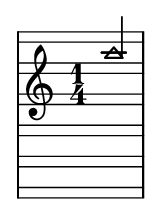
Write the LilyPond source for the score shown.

\version "2.14.0"

\header {
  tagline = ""
}

\paper {
  #(set-paper-size "a10")
}

%Customizing note head stencils based on pitch
%Defining stencils

upTriangle =
#(ly:make-stencil 
	(list 'embedded-ps
    "gsave
      currentpoint translate
      newpath
      -.1875 -.5 moveto
      .65625 .5 lineto
      1.5 -.5 lineto
      closepath
      fill
      grestore" )
    (cons -.1875 1.5)
    (cons -.5 .5)
)

downTriangle =
#(ly:make-stencil 
	(list 'embedded-ps
    "gsave
      currentpoint translate

      newpath
      .08 .34 moveto
      .65625 -.4 lineto
      1.2325 .34 lineto
      closepath
      0.12 setlinewidth
      stroke      

      newpath
      -.0775 .43 moveto
      .65625 -.43 lineto
      1.39 .43 lineto
      closepath
      0.1 setlinewidth
      stroke      
	  
	  newpath
      -.1675 .48 moveto
      .65625 -.48 lineto
      1.48 .48 lineto
      closepath
      0.04 setlinewidth
      stroke

      grestore" )
    (cons -.1875 1.5)
    (cons -.5 .5)
)

upTriLgr = 
#(ly:make-stencil 
	(list 'embedded-ps
    "gsave
      currentpoint translate
      newpath
      -.1875 -.5 moveto
      .65625 .5 lineto
      1.5 -.5 lineto
      closepath
      fill
	  newpath
	  -.5 0 moveto
	  1.8 0 lineto
      closepath
      .19 setlinewidth
      stroke  
      grestore" )
    (cons -.1875 1.5)
    (cons -.5 .5)
)

downTriLgr =
#(ly:make-stencil 
	(list 'embedded-ps
    "gsave
      currentpoint translate
      newpath
      .08 .34 moveto
      .65625 -.4 lineto
      1.2325 .34 lineto
      closepath
      0.12 setlinewidth
      stroke      
      newpath
      -.0775 .43 moveto
      .65625 -.43 lineto
      1.39 .43 lineto
      closepath
      0.1 setlinewidth
      stroke      
	  newpath
      -.1675 .48 moveto
      .65625 -.48 lineto
      1.48 .48 lineto
      closepath
      0.04 setlinewidth
      stroke
	  newpath
	  -.5 0 moveto
	  1.8 0 lineto
      closepath
      .19 setlinewidth
      stroke  
      grestore" )
    (cons -.1875 1.5)
    (cons -.5 .5)
)

%Based on the pitch's semitone, which note head
#(define (semitone-to-stencil semitone)
         (let ((s (modulo semitone 12)))
         	(case s
		((11) upTriLgr)
		((0) downTriLgr)
		(else (if (= (remainder semitone 2) 0) downTriangle upTriangle))
	))
)

%Get the pitch from the grob, convert to semitone, and send it on
#(define (stencil-notehead grob)
   (semitone-to-stencil 
	 (ly:pitch-semitones (ly:event-property (event-cause grob) 'pitch))))


%Begin stem attachment adjustment code
%Assign stem attachment values to variables

upTriUpStem 	= #'(1 . -1)
upTridownStem 	= #'(1 . .9)
downTriUpStem	= #'(1 . .9)
downTriDownStem	= #'(1 . -1)

%Based on the pitch, is the stem up or down, 
%Then based on pitch is the note head an up or down triangle

#(define (pitch-to-stem pitch stemdir)
	(if (= (modulo (ly:pitch-semitones pitch) 2) 1) 
		(if (= UP stemdir) upTriUpStem upTridownStem)		
		(if (= DOWN stemdir) downTriDownStem downTriUpStem)
	)
)

%Get the stem from notehead grob
#(define (notehead-get-notecolumn nhgrob)
   (ly:grob-parent nhgrob X))

#(define (notehead-get-stem nhgrob)
   (let ((notecolumn (notehead-get-notecolumn nhgrob)))
     (ly:grob-object notecolumn 'stem)))

%Get the pitch and stem direction from the grob and send it on
#(define (stem-adjuster nhgrob)
	(pitch-to-stem
	    (ly:event-property (event-cause nhgrob) 'pitch) 
		(ly:grob-property (notehead-get-stem nhgrob) 'direction) ))

%Begin double-stem for half note code
#(define (doubleStemmer grob)
   (if (= 1 (ly:grob-property grob 'duration-log))

		(ly:stencil-combine-at-edge
              (ly:stem::print grob)
              X
              (- (ly:grob-property grob 'direction))
              (ly:stem::print grob)
              -.42 0) ;; note: use .15 for other side

		(ly:stem::print grob)
	)
)

%End customization scripts


upTriangleEmpty =
#(ly:make-stencil 
	(list 'embedded-ps
    "gsave
      currentpoint translate
      newpath
      -.1875 -.5 moveto
      .65625 .5 lineto
      1.5 -.5 lineto
      closepath
      0.19 setlinewidth
      stroke
      grestore" )
    (cons -.1875 1.5)
    (cons -.5 .5)
)

upTriangleFull =
#(ly:make-stencil 
	(list 'embedded-ps
    "gsave
      currentpoint translate
      newpath
      -.1875 -.5 moveto
      .65625 .5 lineto
      1.5 -.5 lineto
      closepath
      fill
      grestore" )
    (cons -.1875 1.5)
    (cons -.5 .5)
)

downTriangleEmpty =
#(ly:make-stencil 
	(list 'embedded-ps
    "gsave
      currentpoint translate

      newpath
      .08 .34 moveto
      .65625 -.4 lineto
      1.2325 .34 lineto
      closepath
      0.12 setlinewidth
      stroke      

      newpath
      -.0775 .43 moveto
      .65625 -.43 lineto
      1.39 .43 lineto
      closepath
      0.1 setlinewidth
      stroke      
	  
	  newpath
      -.1675 .48 moveto
      .65625 -.48 lineto
      1.48 .48 lineto
      closepath
      0.04 setlinewidth
      stroke

      grestore" )
    (cons -.1875 1.5)
    (cons -.5 .5)
)

downTriangleFull =
#(ly:make-stencil 
	(list 'embedded-ps
    "gsave
      currentpoint translate

      newpath
      .08 .34 moveto
      .65625 -.4 lineto
      1.2325 .34 lineto
      closepath
      0.12 setlinewidth
      stroke      

      newpath
      -.0775 .43 moveto
      .65625 -.43 lineto
      1.39 .43 lineto
      closepath
      0.1 setlinewidth
      stroke      
	  
	  newpath
      -.1675 .48 moveto
      .65625 -.48 lineto
      1.48 .48 lineto
      closepath
      fill

      grestore" )
    (cons -.1875 1.5)
    (cons -.5 .5)
)

upTriLgr = 
#(ly:make-stencil 
	(list 'embedded-ps
    "gsave
      currentpoint translate
      newpath
      -.1875 -.5 moveto
      .65625 .5 lineto
      1.5 -.5 lineto
      closepath
      0.19 setlinewidth
      stroke
	  newpath
	  -.5 0 moveto
	  1.8 0 lineto
      closepath
      .19 setlinewidth
      stroke  
      grestore" )
    (cons -.1875 1.5)
    (cons -.5 .5)
)

downTriLgr =
#(ly:make-stencil 
	(list 'embedded-ps
    "gsave
      currentpoint translate
      newpath
      .08 .34 moveto
      .65625 -.4 lineto
      1.2325 .34 lineto
      closepath
      0.12 setlinewidth
      stroke      
      newpath
      -.0775 .43 moveto
      .65625 -.43 lineto
      1.39 .43 lineto
      closepath
      0.1 setlinewidth
      stroke      
	  newpath
      -.1675 .48 moveto
      .65625 -.48 lineto
      1.48 .48 lineto
      closepath
      0.04 setlinewidth
      stroke
	  newpath
	  -.5 0 moveto
	  1.8 0 lineto
      closepath
      .19 setlinewidth
      stroke  
      grestore" )
    (cons -.1875 1.5)
    (cons -.5 .5)
)

%Based on the pitch's semitone, which note head
#(define (semitone-to-stencil semitone)
         (let ((s (modulo semitone 12)))
         	(case s
		((11) upTriLgr)
		((0) downTriLgr)
                ((2 4) downTriangleEmpty)
                ((5 7 9) upTriangleEmpty)
                ((1 3) upTriangleFull)
                ((6 8 10) downTriangleFull)
	))
)

%Get the pitch from the grob, convert to semitone, and send it on
#(define (stencil-notehead grob)
   (semitone-to-stencil 
	 (ly:pitch-semitones (ly:event-property (event-cause grob) 'pitch))))


%Begin stem attachment adjustment code
%Assign stem attachment values to variables

upTriUpStem 	= #'(1 . -1)
upTridownStem 	= #'(1 . .9)
downTriUpStem	= #'(1 . .9)
downTriDownStem	= #'(1 . -1)

%Based on the pitch, is the stem up or down, 
%Then based on pitch is the note head an up or down triangle

#(define (pitch-to-stem pitch stemdir)
	(if (= (modulo (ly:pitch-semitones pitch) 2) 1) 
		(if (= UP stemdir) upTriUpStem upTridownStem)		
		(if (= DOWN stemdir) downTriDownStem downTriUpStem)
	)
)

%Get the stem from notehead grob
#(define (notehead-get-notecolumn nhgrob)
   (ly:grob-parent nhgrob X))

#(define (notehead-get-stem nhgrob)
   (let ((notecolumn (notehead-get-notecolumn nhgrob)))
     (ly:grob-object notecolumn 'stem)))

%Get the pitch and stem direction from the grob and send it on
#(define (stem-adjuster nhgrob)
	(pitch-to-stem
	    (ly:event-property (event-cause nhgrob) 'pitch) 
		(ly:grob-property (notehead-get-stem nhgrob) 'direction) ))

%Begin double-stem for half note code
#(define (doubleStemmer grob)
   (if (= 1 (ly:grob-property grob 'duration-log))

		(ly:stencil-combine-at-edge
              (ly:stem::print grob)
              X
              (- (ly:grob-property grob 'direction))
              (ly:stem::print grob)
              -.42 0) ;; note: use .15 for other side

		(ly:stem::print grob)
	)
)

%End customization scripts

down = {
      \override Stem #'direction = #DOWN     
}

up = {
      \override Stem #'direction = #UP
}

nl = {
      \once \override Score.RehearsalMark #'transparent = ##t
      \mark "C"
}

tn = {
  \override Staff.StaffSymbol #'line-positions = #'(10 8 4 2 -2 -4 -8 -10 -14 -16 -20 -22)
  \override NoteHead #'stem-attachment = #stem-adjuster
  \override NoteHead #'stencil = #stencil-notehead
  \override Stem #'stencil = #doubleStemmer
}

notes = \relative c {
      \time 1/4
      \autoBeamOff

      \up
      b'''4
}

\new Staff \with {
  \remove "Accidental_engraver"
  \remove "Key_engraver" 
  staffLineLayoutFunction = #(lambda (p) (floor (/ (+ (ly:pitch-semitones p) 1) 2)))
  middleCPosition = #-6
  clefGlyph = #"clefs.G"
  clefPosition = #(+ -6 4)
}
{
  \tn
  \notes 
}


